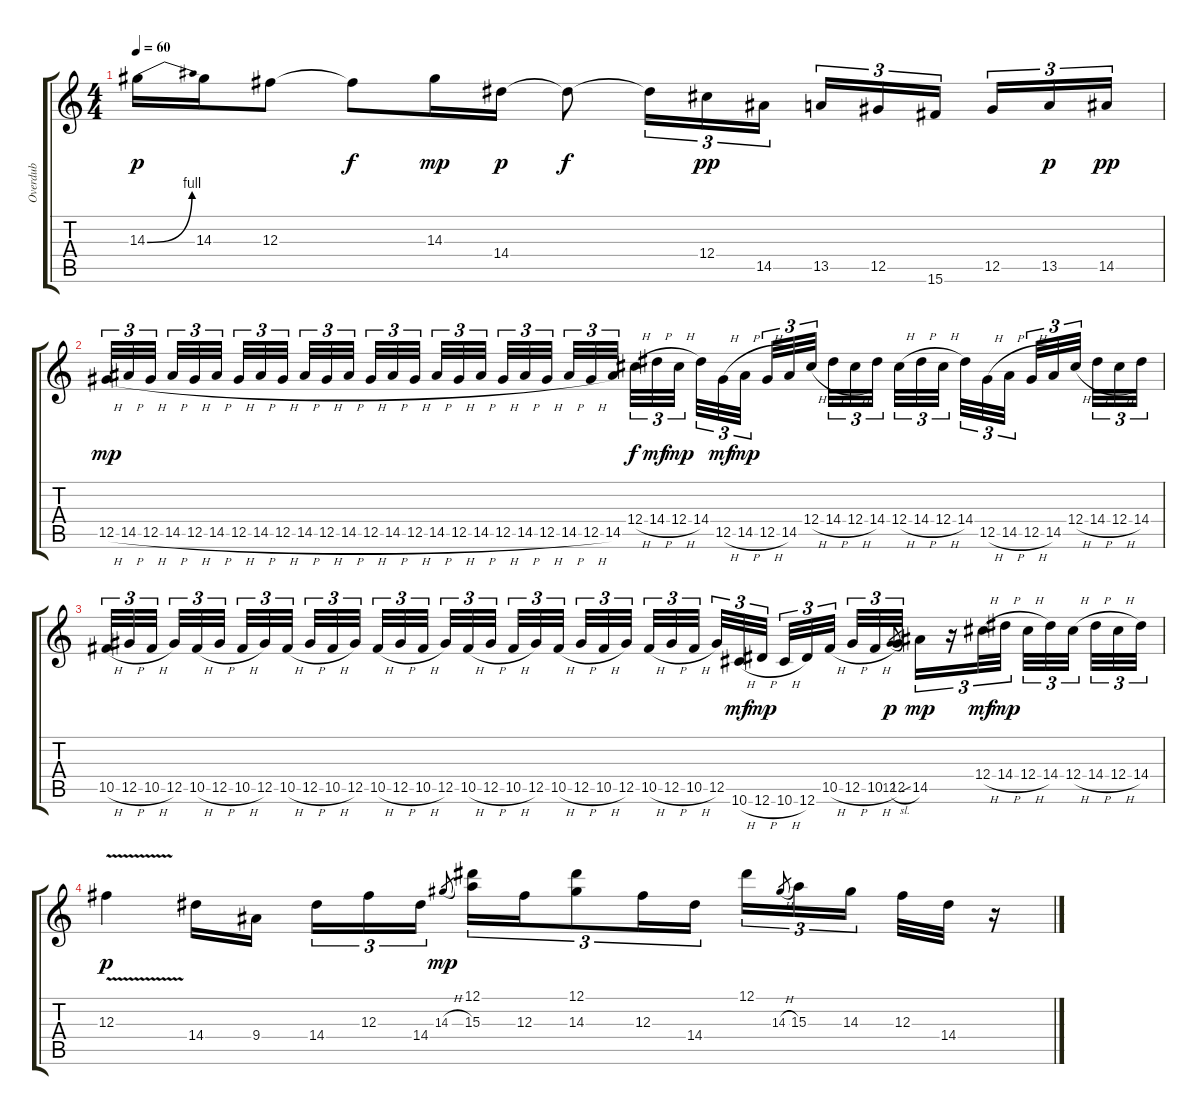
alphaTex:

\track ("Overdub" "Overdub") {instrument fretlessbass}
\staff {score tabs}
\tuning (Eb4 Bb3 Gb3 Db3 Ab2 Eb2) {hide}
\ts (4 4)
\tempo 60
\clef g2
\ks c
14.3{be (bend 0 0 60 4)}.16{dy p} 14.3.16 12.3.8 12.3{t}.8{dy f} 14.3.16{dy mp} 14.4.16{dy p} 14.4{t}.8{dy f} 14.4{t}.16{tu (3 2)} 12.4.16{tu (3 2) dy pp} 14.5.16{tu (3 2)} 13.5.16{tu (3 2)} 12.5.16{tu (3 2)} 15.6.16{tu (3 2)} 12.5.16{tu (3 2)} 13.5.16{tu (3 2) dy p} 14.5.16{tu (3 2) dy pp} |
12.5{h}.32{tu (3 2) dy mp} 14.5{h}.32{tu (3 2)} 12.5{h}.32{tu (3 2)} 14.5{h}.32{tu (3 2)} 12.5{h}.32{tu (3 2)} 14.5{h}.32{tu (3 2)} 12.5{h}.32{tu (3 2)} 14.5{h}.32{tu (3 2)} 12.5{h}.32{tu (3 2)} 14.5{h}.32{tu (3 2)} 12.5{h}.32{tu (3 2)} 14.5{h}.32{tu (3 2)} 12.5{h}.32{tu (3 2)} 14.5{h}.32{tu (3 2)} 12.5{h}.32{tu (3 2)} 14.5{h}.32{tu (3 2)} 12.5{h}.32{tu (3 2)} 14.5{h}.32{tu (3 2)} 12.5{h}.32{tu (3 2)} 14.5{h}.32{tu (3 2)} 12.5{h}.32{tu (3 2)} 14.5{h}.32{tu (3 2)} 12.5{h}.32{tu (3 2)} 14.5.32{tu (3 2)} 12.4{h}.32{tu (3 2) dy f} 14.4{h}.32{tu (3 2) dy mf} 12.4{h}.32{tu (3 2) dy mp} 14.4.32{tu (3 2)} 12.5{h}.32{tu (3 2) dy mf} 14.5{h}.32{tu (3 2) dy mp} 12.5{h}.32{tu (3 2)} 14.5.32{tu (3 2)} 12.4{h}.32{tu (3 2)} 14.4{h}.32{tu (3 2)} 12.4{h}.32{tu (3 2)} 14.4.32{tu (3 2)} 12.4{h}.32{tu (3 2)} 14.4{h}.32{tu (3 2)} 12.4{h}.32{tu (3 2)} 14.4.32{tu (3 2)} 12.5{h}.32{tu (3 2)} 14.5{h}.32{tu (3 2)} 12.5{h}.32{tu (3 2)} 14.5.32{tu (3 2)} 12.4{h}.32{tu (3 2)} 14.4{h}.32{tu (3 2)} 12.4{h}.32{tu (3 2)} 14.4.32{tu (3 2)} |
10.5{h}.32{tu (3 2)} 12.5{h}.32{tu (3 2)} 10.5{h}.32{tu (3 2)} 12.5.32{tu (3 2)} 10.5{h}.32{tu (3 2)} 12.5{h}.32{tu (3 2)} 10.5{h}.32{tu (3 2)} 12.5.32{tu (3 2)} 10.5{h}.32{tu (3 2)} 12.5{h}.32{tu (3 2)} 10.5{h}.32{tu (3 2)} 12.5.32{tu (3 2)} 10.5{h}.32{tu (3 2)} 12.5{h}.32{tu (3 2)} 10.5{h}.32{tu (3 2)} 12.5.32{tu (3 2)} 10.5{h}.32{tu (3 2)} 12.5{h}.32{tu (3 2)} 10.5{h}.32{tu (3 2)} 12.5.32{tu (3 2)} 10.5{h}.32{tu (3 2)} 12.5{h}.32{tu (3 2)} 10.5{h}.32{tu (3 2)} 12.5.32{tu (3 2)} 10.5{h}.32{tu (3 2)} 12.5{h}.32{tu (3 2)} 10.5{h}.32{tu (3 2)} 12.5.32{tu (3 2)} 10.6{h}.32{tu (3 2) dy mf} 12.6{h}.32{tu (3 2) dy mp} 10.6{h}.32{tu (3 2)} 12.6.32{tu (3 2)} 10.5{h}.32{tu (3 2)} 12.5{h}.32{tu (3 2)} 10.5{h}.32{tu (3 2)} 12.5.32{tu (3 2)} 12.5{sl}.8{gr dy p} 14.5.16{tu (3 2) dy mp} r.16{tu (3 2)} 12.4{h}.32{tu (3 2) dy mf} 14.4{h}.32{tu (3 2) dy mp} 12.4{h}.32{tu (3 2)} 14.4.32{tu (3 2)} 12.4{h}.32{tu (3 2)} 14.4{h}.32{tu (3 2)} 12.4{h}.32{tu (3 2)} 14.4.32{tu (3 2)} |
12.3{v}.4{dy p} 14.4.16 9.4.16 14.4.16{tu (3 2)} 12.3.16{tu (3 2)} 14.4.16{tu (3 2)} 14.3{h}.8{gr dy mp} (12.1 15.3).16{tu (3 2)} 12.3.16{tu (3 2)} (12.1 14.3).8{tu (3 2)} 12.3.16{tu (3 2)} 14.4.16{tu (3 2)} 12.1.16{tu (3 2)} 14.3{h}.8{gr} 15.3.16{tu (3 2)} 14.3.16{tu (3 2)} 12.3.32 14.4.32 r.16
